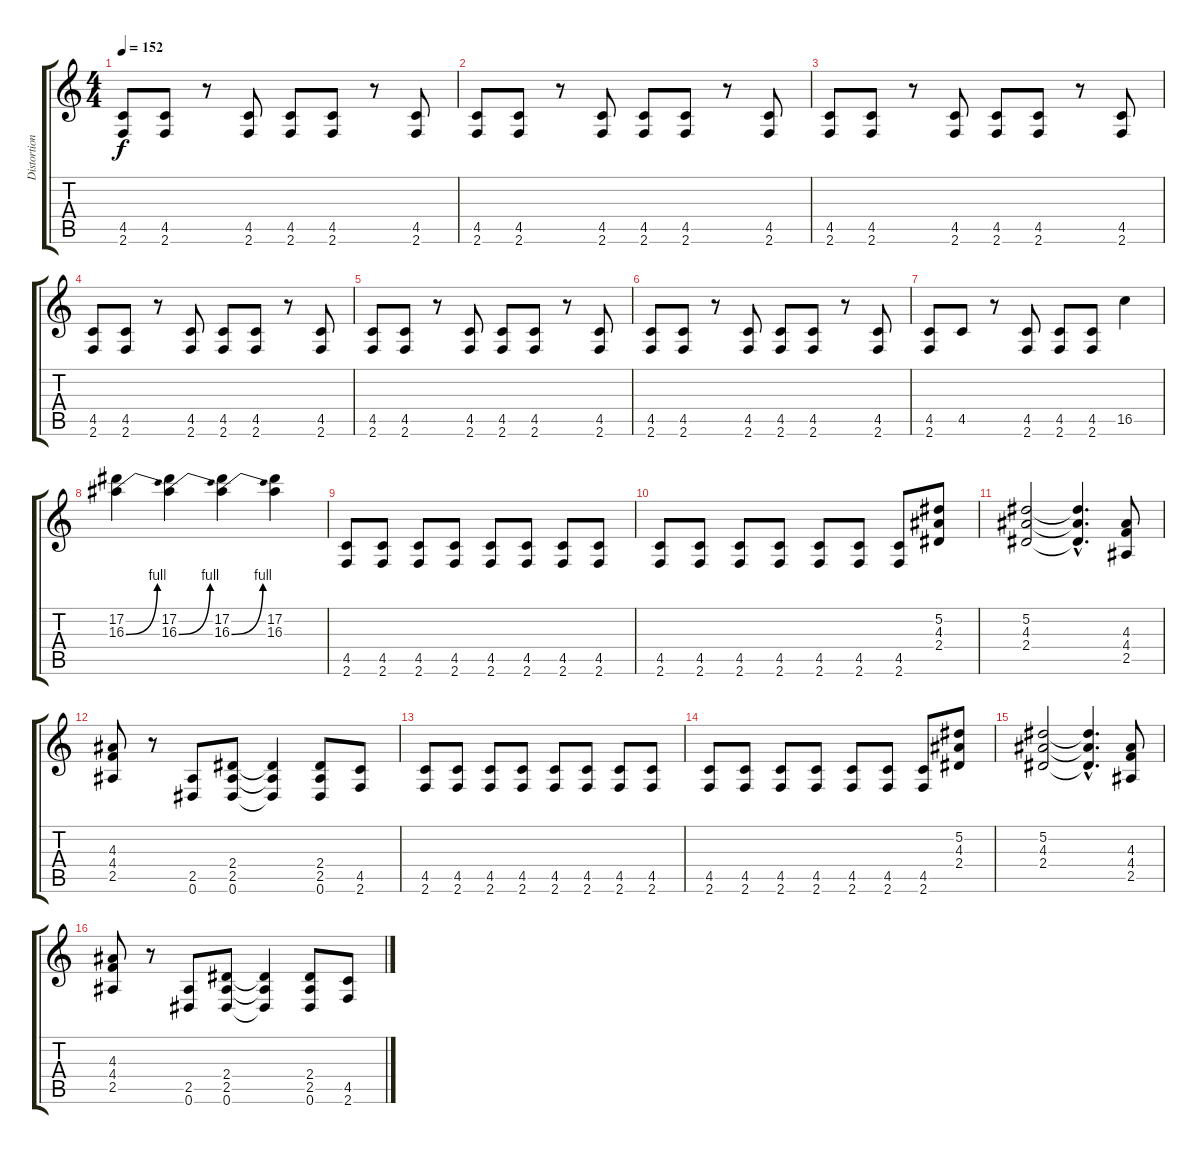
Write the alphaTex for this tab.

\track ("Distortion Guitar" "Distortion") {instrument distortionguitar}
\staff {score tabs}
\tuning (Eb4 Bb3 Gb3 Db3 Ab2 Eb2) {hide}
\ts (4 4)
\tempo 152
\clef g2
\ks c
(4.5 2.6).8{dy f} (4.5 2.6).8 r.8 (4.5 2.6).8 (4.5 2.6).8 (4.5 2.6).8 r.8 (4.5 2.6).8 |
(4.5 2.6).8 (4.5 2.6).8 r.8 (4.5 2.6).8 (4.5 2.6).8 (4.5 2.6).8 r.8 (4.5 2.6).8 |
(4.5 2.6).8 (4.5 2.6).8 r.8 (4.5 2.6).8 (4.5 2.6).8 (4.5 2.6).8 r.8 (4.5 2.6).8 |
(4.5 2.6).8 (4.5 2.6).8 r.8 (4.5 2.6).8 (4.5 2.6).8 (4.5 2.6).8 r.8 (4.5 2.6).8 |
(4.5 2.6).8 (4.5 2.6).8 r.8 (4.5 2.6).8 (4.5 2.6).8 (4.5 2.6).8 r.8 (4.5 2.6).8 |
(4.5 2.6).8 (4.5 2.6).8 r.8 (4.5 2.6).8 (4.5 2.6).8 (4.5 2.6).8 r.8 (4.5 2.6).8 |
(4.5 2.6).8 4.5.8 r.8 (4.5 2.6).8 (4.5 2.6).8 (4.5 2.6).8 16.5.4 |
(17.2 16.3{be (bend 0 0 60 4)}).4 (17.2 16.3{be (bend 0 0 60 4)}).4 (17.2 16.3{be (bend 0 0 60 4)}).4 (17.2 16.3).4 |
(4.5 2.6).8 (4.5 2.6).8 (4.5 2.6).8 (4.5 2.6).8 (4.5 2.6).8 (4.5 2.6).8 (4.5 2.6).8 (4.5 2.6).8 |
(4.5 2.6).8 (4.5 2.6).8 (4.5 2.6).8 (4.5 2.6).8 (4.5 2.6).8 (4.5 2.6).8 (4.5 2.6).8 (5.2 4.3 2.4).8 |
(5.2 4.3 2.4).2 (5.2{hac t} 4.3{hac t} 2.4{hac t}).4{d} (4.3 4.4 2.5).8 |
(4.3 4.4 2.5).8 r.8 (2.5 0.6).8 (2.4 2.5 0.6).8 (2.4{t} 2.5{t} 0.6{t}).4 (2.4 2.5 0.6).8 (4.5 2.6).8 |
(4.5 2.6).8 (4.5 2.6).8 (4.5 2.6).8 (4.5 2.6).8 (4.5 2.6).8 (4.5 2.6).8 (4.5 2.6).8 (4.5 2.6).8 |
(4.5 2.6).8 (4.5 2.6).8 (4.5 2.6).8 (4.5 2.6).8 (4.5 2.6).8 (4.5 2.6).8 (4.5 2.6).8 (5.2 4.3 2.4).8 |
(5.2 4.3 2.4).2 (5.2{hac t} 4.3{hac t} 2.4{hac t}).4{d} (4.3 4.4 2.5).8 |
(4.3 4.4 2.5).8 r.8 (2.5 0.6).8 (2.4 2.5 0.6).8 (2.4{t} 2.5{t} 0.6{t}).4 (2.4 2.5 0.6).8 (4.5 2.6).8
